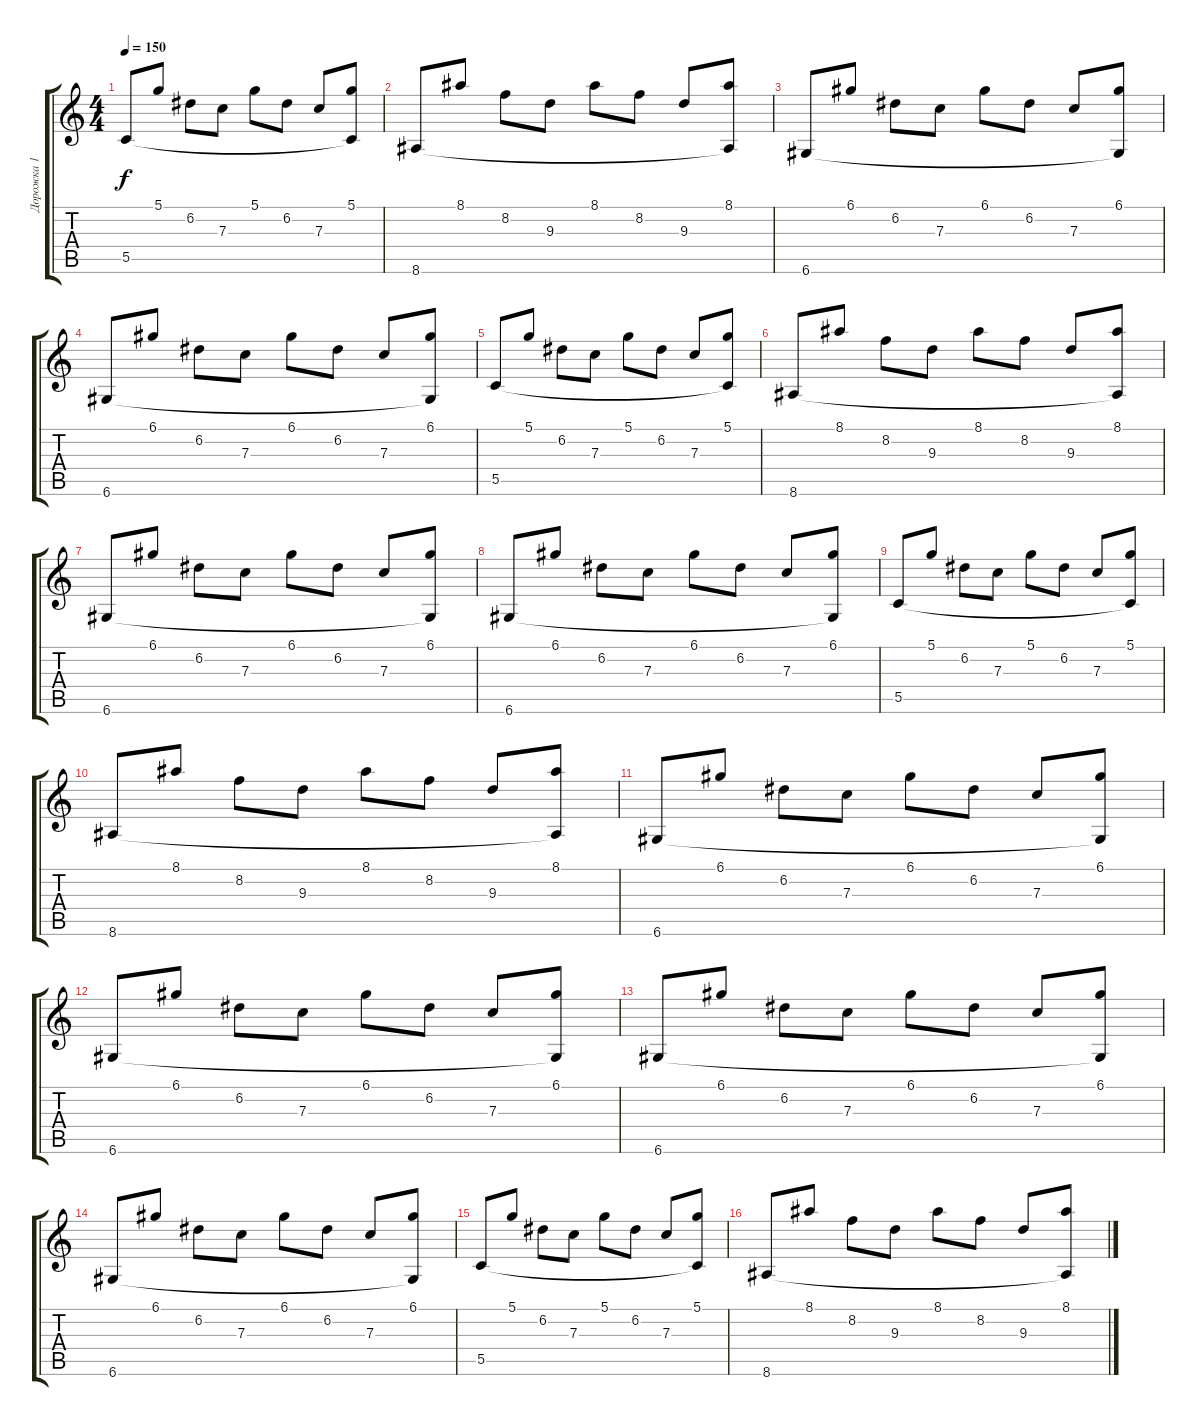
\track ("Дорожка 1" "Дорожка 1") {instrument acousticguitarsteel}
\staff {score tabs}
\tuning (D4 A3 F3 C3 G2 D2) {hide}
\ts (4 4)
\tempo 150
\clef g2
\ks c
5.5.8{dy f} 5.1.8 6.2.8 7.3.8 5.1.8 6.2.8 7.3.8 (5.1 5.5{t}).8 |
8.6.8 8.1.8 8.2.8 9.3.8 8.1.8 8.2.8 9.3.8 (8.1 8.6{t}).8 |
6.6.8 6.1.8 6.2.8 7.3.8 6.1.8 6.2.8 7.3.8 (6.1 6.6{t}).8 |
6.6.8 6.1.8 6.2.8 7.3.8 6.1.8 6.2.8 7.3.8 (6.1 6.6{t}).8 |
5.5.8 5.1.8 6.2.8 7.3.8 5.1.8 6.2.8 7.3.8 (5.1 5.5{t}).8 |
8.6.8 8.1.8 8.2.8 9.3.8 8.1.8 8.2.8 9.3.8 (8.1 8.6{t}).8 |
6.6.8 6.1.8 6.2.8 7.3.8 6.1.8 6.2.8 7.3.8 (6.1 6.6{t}).8 |
6.6.8 6.1.8 6.2.8 7.3.8 6.1.8 6.2.8 7.3.8 (6.1 6.6{t}).8 |
5.5.8 5.1.8 6.2.8 7.3.8 5.1.8 6.2.8 7.3.8 (5.1 5.5{t}).8 |
8.6.8 8.1.8 8.2.8 9.3.8 8.1.8 8.2.8 9.3.8 (8.1 8.6{t}).8 |
6.6.8 6.1.8 6.2.8 7.3.8 6.1.8 6.2.8 7.3.8 (6.1 6.6{t}).8 |
6.6.8 6.1.8 6.2.8 7.3.8 6.1.8 6.2.8 7.3.8 (6.1 6.6{t}).8 |
6.6.8 6.1.8 6.2.8 7.3.8 6.1.8 6.2.8 7.3.8 (6.1 6.6{t}).8 |
6.6.8 6.1.8 6.2.8 7.3.8 6.1.8 6.2.8 7.3.8 (6.1 6.6{t}).8 |
5.5.8 5.1.8 6.2.8 7.3.8 5.1.8 6.2.8 7.3.8 (5.1 5.5{t}).8 |
8.6.8 8.1.8 8.2.8 9.3.8 8.1.8 8.2.8 9.3.8 (8.1 8.6{t}).8
